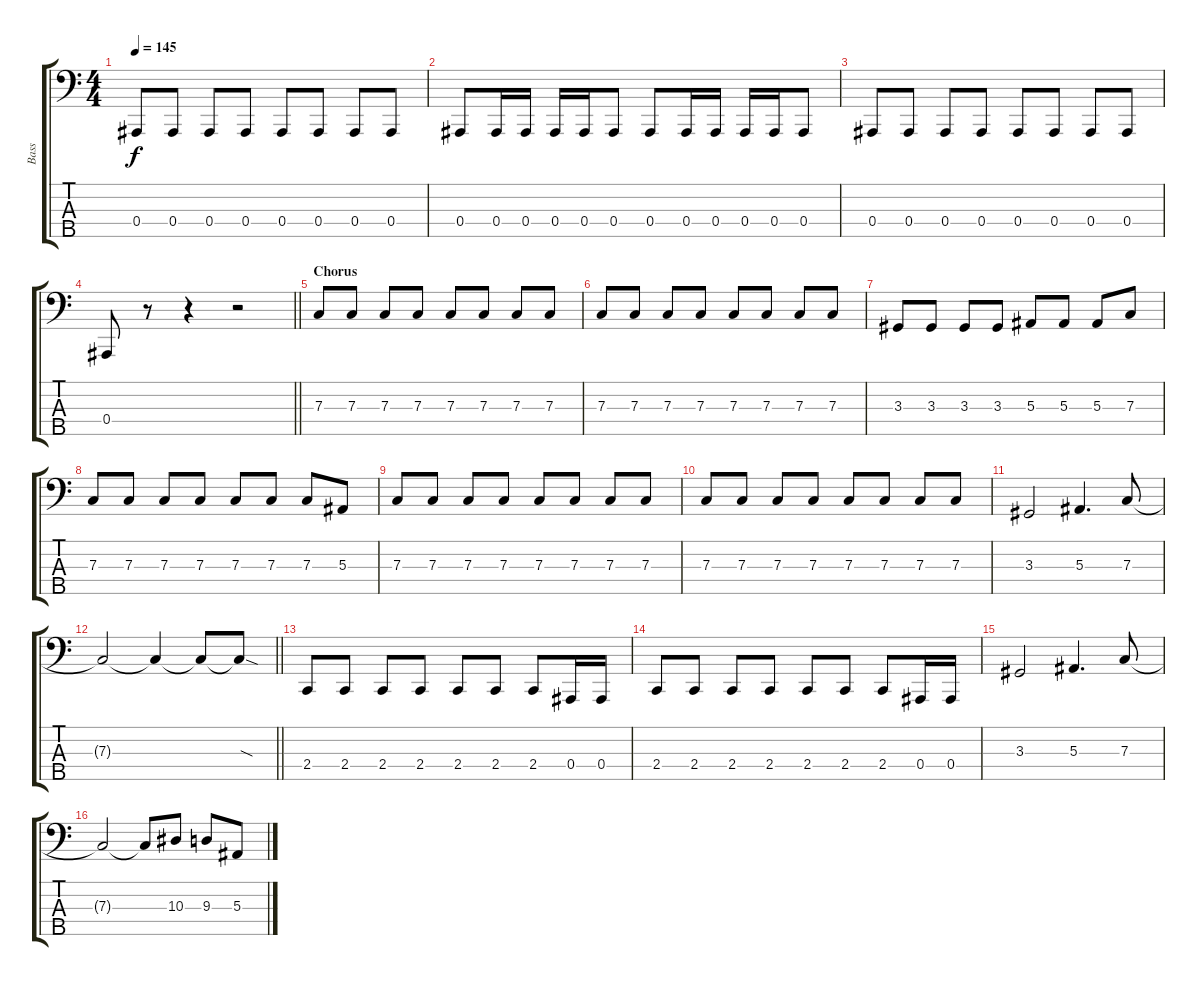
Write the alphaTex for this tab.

\track ("Bass" "Bass") {instrument electricbassfinger}
\staff {score tabs}
\tuning (Eb2 Bb1 F1 Bb0 G0) {hide}
\ts (4 4)
\tempo 145
\clef f4
\ks c
0.4.8{dy f} 0.4.8 0.4.8 0.4.8 0.4.8 0.4.8 0.4.8 0.4.8 |
0.4.8 0.4.16 0.4.16 0.4.16 0.4.16 0.4.8 0.4.8 0.4.16 0.4.16 0.4.16 0.4.16 0.4.8 |
0.4.8 0.4.8 0.4.8 0.4.8 0.4.8 0.4.8 0.4.8 0.4.8 |
\barLineRight lightlight
0.4.8 r.8 r.4 r.2 |
\section ("" "Chorus")
7.3.8 7.3.8 7.3.8 7.3.8 7.3.8 7.3.8 7.3.8 7.3.8 |
7.3.8 7.3.8 7.3.8 7.3.8 7.3.8 7.3.8 7.3.8 7.3.8 |
3.3.8 3.3.8 3.3.8 3.3.8 5.3.8 5.3.8 5.3.8 7.3.8 |
7.3.8 7.3.8 7.3.8 7.3.8 7.3.8 7.3.8 7.3.8 5.3.8 |
7.3.8 7.3.8 7.3.8 7.3.8 7.3.8 7.3.8 7.3.8 7.3.8 |
7.3.8 7.3.8 7.3.8 7.3.8 7.3.8 7.3.8 7.3.8 7.3.8 |
3.3.2 5.3.4{d} 7.3.8 |
\barLineRight lightlight
7.3{t}.2 7.3{t}.4 7.3{t}.8 7.3{sod t}.8 |
2.4.8 2.4.8 2.4.8 2.4.8 2.4.8 2.4.8 2.4.8 0.4.16 0.4.16 |
2.4.8 2.4.8 2.4.8 2.4.8 2.4.8 2.4.8 2.4.8 0.4.16 0.4.16 |
3.3.2 5.3.4{d} 7.3.8 |
7.3{t}.2 7.3{t}.8 10.3.8 9.3.8 5.3.8
